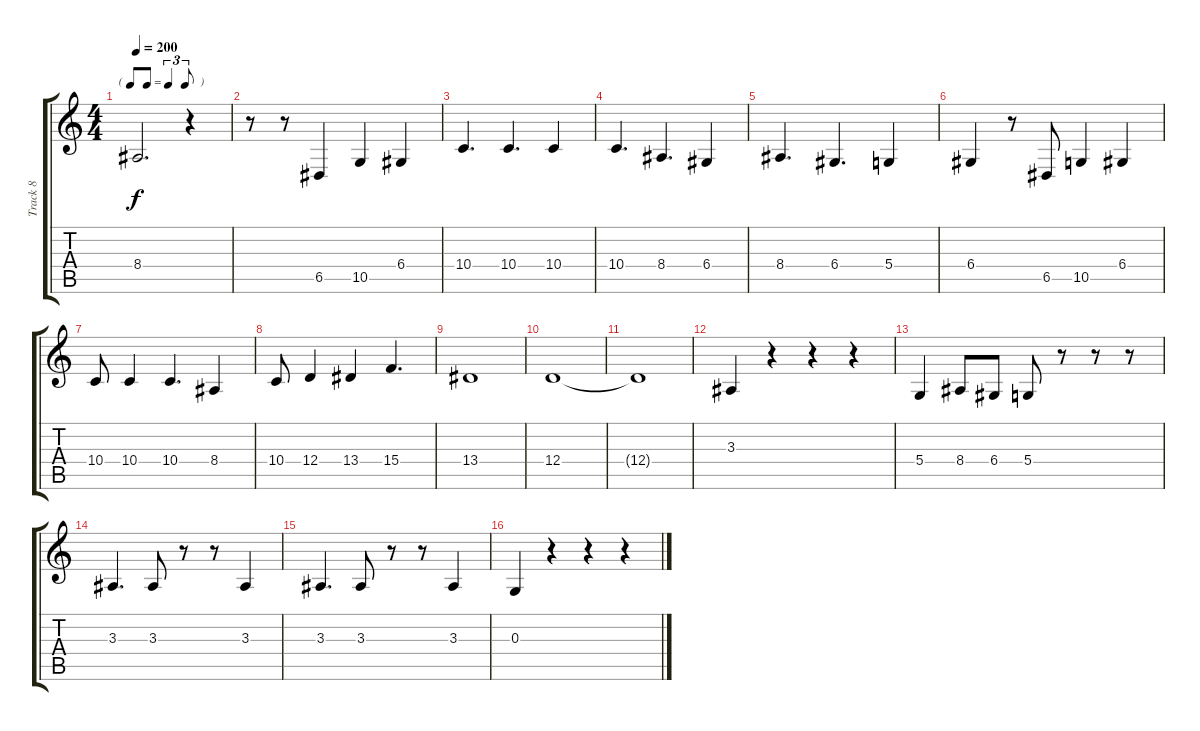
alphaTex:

\track ("Track 8" "Track 8") {instrument trombone}
\staff {score tabs}
\tuning (E4 B3 G3 D3 A2 E2) {hide}
\ts (4 4)
\tf triplet8th
\tempo 200
\clef g2
\ks c
8.4.2{d dy f} r.4 |
r.8 r.8 6.5.4 10.5.4 6.4.4 |
10.4.4{d} 10.4.4{d} 10.4.4 |
10.4.4{d} 8.4.4{d} 6.4.4 |
8.4.4{d} 6.4.4{d} 5.4.4 |
6.4.4 r.8 6.5.8 10.5.4 6.4.4 |
10.4.8 10.4.4 10.4.4{d} 8.4.4 |
10.4.8 12.4.4 13.4.4 15.4.4{d} |
13.4.1 |
12.4.1 |
12.4{t}.1 |
3.3.4 r.4 r.4 r.4 |
5.4.4 8.4.8 6.4.8 5.4.8 r.8 r.8 r.8 |
3.3.4{d} 3.3.8 r.8 r.8 3.3.4 |
3.3.4{d} 3.3.8 r.8 r.8 3.3.4 |
0.3.4 r.4 r.4 r.4
